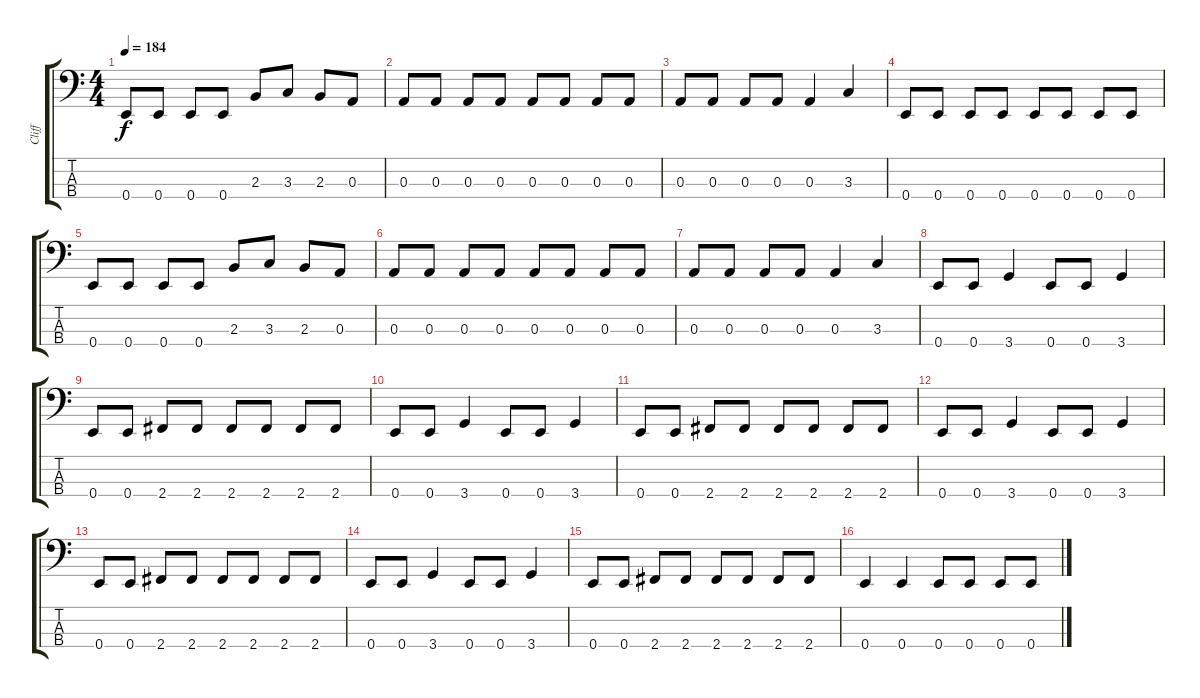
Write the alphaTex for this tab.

\track ("Cliff" "Cliff") {instrument electricbassfinger}
\staff {score tabs}
\tuning (G2 D2 A1 E1) {hide}
\ts (4 4)
\tempo 184
\clef f4
\ks c
0.4.8{dy f} 0.4.8 0.4.8 0.4.8 2.3.8 3.3.8 2.3.8 0.3.8 |
0.3.8 0.3.8 0.3.8 0.3.8 0.3.8 0.3.8 0.3.8 0.3.8 |
0.3.8 0.3.8 0.3.8 0.3.8 0.3.4 3.3.4 |
0.4.8 0.4.8 0.4.8 0.4.8 0.4.8 0.4.8 0.4.8 0.4.8 |
0.4.8 0.4.8 0.4.8 0.4.8 2.3.8 3.3.8 2.3.8 0.3.8 |
0.3.8 0.3.8 0.3.8 0.3.8 0.3.8 0.3.8 0.3.8 0.3.8 |
0.3.8 0.3.8 0.3.8 0.3.8 0.3.4 3.3.4 |
0.4.8 0.4.8 3.4.4 0.4.8 0.4.8 3.4.4 |
0.4.8 0.4.8 2.4.8 2.4.8 2.4.8 2.4.8 2.4.8 2.4.8 |
0.4.8 0.4.8 3.4.4 0.4.8 0.4.8 3.4.4 |
0.4.8 0.4.8 2.4.8 2.4.8 2.4.8 2.4.8 2.4.8 2.4.8 |
0.4.8 0.4.8 3.4.4 0.4.8 0.4.8 3.4.4 |
0.4.8 0.4.8 2.4.8 2.4.8 2.4.8 2.4.8 2.4.8 2.4.8 |
0.4.8 0.4.8 3.4.4 0.4.8 0.4.8 3.4.4 |
0.4.8 0.4.8 2.4.8 2.4.8 2.4.8 2.4.8 2.4.8 2.4.8 |
0.4.4 0.4.4 0.4.8 0.4.8 0.4.8 0.4.8
